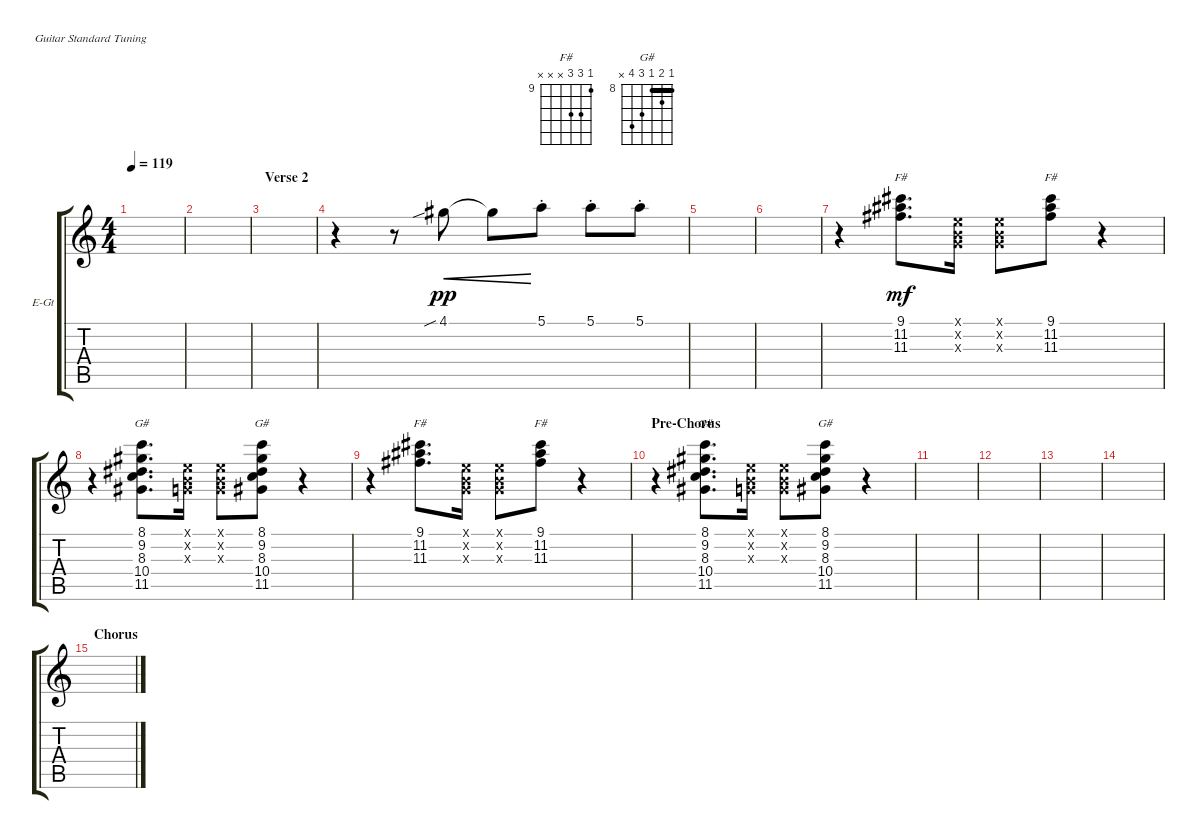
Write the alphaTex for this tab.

\defaultSystemsLayout 4
\bracketExtendMode groupsimilarinstruments
\firstSystemTrackNameOrientation horizontal
\otherSystemsTrackNameOrientation horizontal
\track ("clean E-Guitar" "E-Gt") {instrument electricguitarclean}
\staff {score tabs}
\tuning (E4 B3 G3 D3 A2 E2)
\chord ("F#" 9 11 11 x x x) {firstfret 9}
\chord ("G#" 8 9 8 10 11 x) {firstfret 8 barre 8}
\ts (4 4)
\tempo 119
\clef g2
\scale
0.333333
\ks c
|
\scale
0.333333 |
\section ("" "Verse 2")
\scale
0.333333 |
\scale
0.333333 r.4 r.8 4.1{sib}.8{cre dy pp} 4.1{t}.8{cre} 5.1{st}.8 5.1{st}.8 5.1{st}.8 |
\scale
0.333333 |
\scale
0.333333 |
\scale
0.333333 r.4 (11.3 11.2 9.1).8{d ch "F#" dy mf} (0.1{x} 0.2{x} 0.3{x}).16 (0.3{x} 0.2{x} 0.1{x}).8 (11.3 11.2 9.1).8{ch "F#"} r.4 |
\scale
0.333333 r.4 (11.5 10.4 8.3 9.2 8.1).8{d ch "G#"} (0.1{x} 0.2{x} 0.3{x}).16 (0.3{x} 0.2{x} 0.1{x}).8 (11.5 10.4 8.3 9.2 8.1).8{ch "G#"} r.4 |
\scale
0.333333 r.4 (11.3 11.2 9.1).8{d ch "F#"} (0.1{x} 0.2{x} 0.3{x}).16 (0.3{x} 0.2{x} 0.1{x}).8 (11.3 11.2 9.1).8{ch "F#"} r.4 |
\section ("" "Pre-Chorus")
\scale
0.333333 r.4 (11.5 10.4 8.3 9.2 8.1).8{d ch "G#"} (0.1{x} 0.2{x} 0.3{x}).16 (0.3{x} 0.2{x} 0.1{x}).8 (11.5 10.4 8.3 9.2 8.1).8{ch "G#"} r.4 |
\scale
0.333333 |
\scale
0.333333 |
\scale
0.333333 |
\scale
0.333333 |
\section ("" "Chorus")
\scale
0.333333 |
\scale
0.333333
